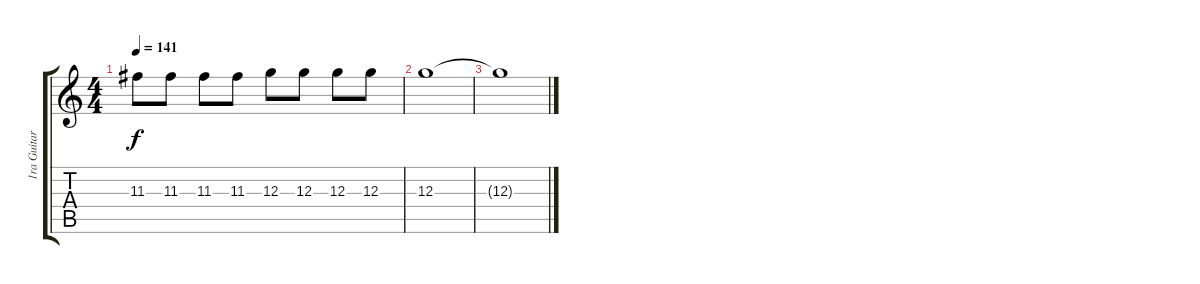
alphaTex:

\track ("1ra Guitarra" "1ra Guitar") {instrument overdrivenguitar}
\staff {score tabs}
\tuning (E4 B3 G3 D3 A2 E2) {hide}
\ts (4 4)
\tempo 141
\clef g2
\ks c
11.3.8{dy f} 11.3.8 11.3.8 11.3.8 12.3.8 12.3.8 12.3.8 12.3.8 |
12.3.1 |
12.3{t}.1
